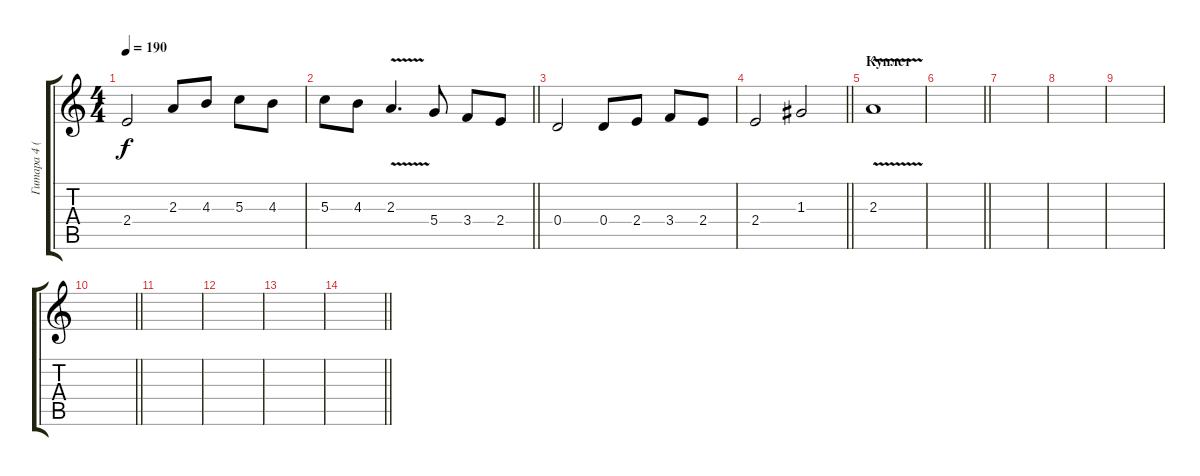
\track ("Гитара 4 (Соло)" "Гитара 4 (") {instrument electricguitarclean}
\staff {score tabs}
\tuning (E4 B3 G3 D3 A2 E2) {hide}
\ts (4 4)
\tempo 190
\clef g2
\ks c
2.4.2{dy f} 2.3.8 4.3.8 5.3.8 4.3.8 |
\barLineRight lightlight
5.3.8 4.3.8 2.3{v}.4{d} 5.4.8 3.4.8 2.4.8 |
0.4.2 0.4.8 2.4.8 3.4.8 2.4.8 |
\barLineRight lightlight
2.4.2 1.3.2 |
\section ("" "Куплет")
2.3{v}.1 |
\barLineRight lightlight
|
|
|
|
\barLineRight lightlight
|
|
|
|
\barLineRight lightlight
